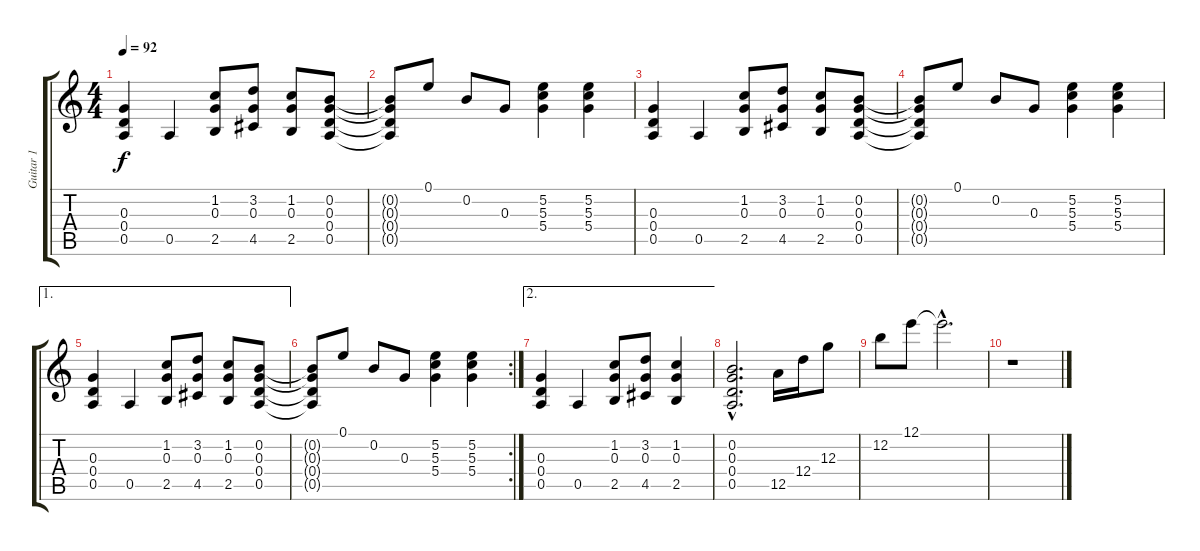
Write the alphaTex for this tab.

\track ("Guitar 1" "Guitar 1") {instrument overdrivenguitar}
\staff {score tabs}
\tuning (E4 B3 G3 D3 A2 E2) {hide}
\ts (4 4)
\tempo 92
\clef g2
\ks c
(0.3 0.4 0.5).4{dy f} 0.5.4 (1.2 0.3 2.5).8 (3.2 0.3 4.5).8 (1.2 0.3 2.5).8 (0.2 0.3 0.4 0.5).8 |
(0.2{t} 0.3{t} 0.4{t} 0.5{t}).8 0.1.8 0.2.8 0.3.8 (5.2 5.3 5.4).4 (5.2 5.3 5.4).4 |
(0.3 0.4 0.5).4 0.5.4 (1.2 0.3 2.5).8 (3.2 0.3 4.5).8 (1.2 0.3 2.5).8 (0.2 0.3 0.4 0.5).8 |
(0.2{t} 0.3{t} 0.4{t} 0.5{t}).8 0.1.8 0.2.8 0.3.8 (5.2 5.3 5.4).4 (5.2 5.3 5.4).4 |
\ae 1
(0.3 0.4 0.5).4 0.5.4 (1.2 0.3 2.5).8 (3.2 0.3 4.5).8 (1.2 0.3 2.5).8 (0.2 0.3 0.4 0.5).8 |
\rc 2
(0.2{t} 0.3{t} 0.4{t} 0.5{t}).8 0.1.8 0.2.8 0.3.8 (5.2 5.3 5.4).4 (5.2 5.3 5.4).4 |
\ae 2
(0.3 0.4 0.5).4 0.5.4 (1.2 0.3 2.5).8 (3.2 0.3 4.5).8 (1.2 0.3 2.5).4 |
(0.2{hac} 0.3{hac} 0.4{hac} 0.5{hac}).2{d} 12.5.16 12.4.16 12.3.8 |
12.2.8 12.1.8 12.1{hac t}.2{d} |
r.1
